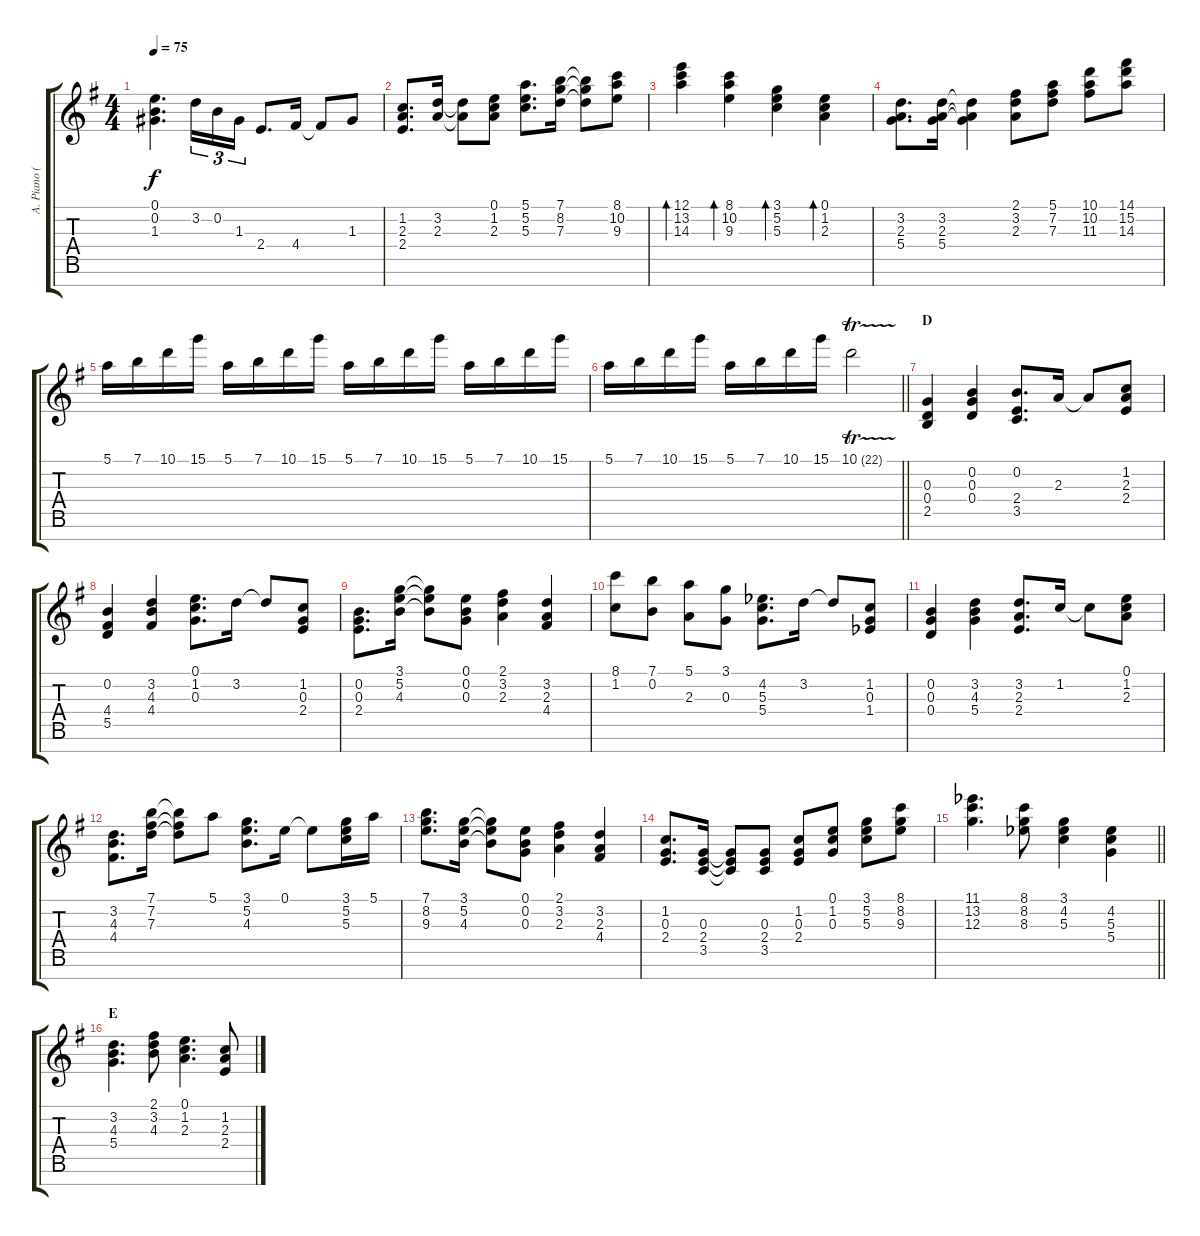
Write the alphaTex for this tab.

\track ("A. Piano (Right Hand)" "A. Piano (") {instrument acousticgrandpiano}
\staff {score tabs}
\tuning (E5 B4 G4 D4 A3 E3 B2) {hide}
\ts (4 4)
\tempo 75
\clef g2
\ks g
(0.1 0.2 1.3).4{d dy f} 3.2.16{tu (3 2)} 0.2.16{tu (3 2)} 1.3.16{tu (3 2)} 2.4.8{d} 4.4.16 4.4{t}.8 1.3.8 |
(1.2 2.3 2.4).8{d} (3.2 2.3).16 (3.2{t} 2.3{t}).8 (0.1 1.2 2.3).8 (5.1 5.2 5.3).8{d} (7.1 8.2 7.3).16 (7.1{t} 8.2{t} 7.3{t}).8 (8.1 10.2 9.3).8 |
(12.1 13.2 14.3).4{bd 120} (8.1 10.2 9.3).4{bd 120} (3.1 5.2 5.3).4{bd 120} (0.1 1.2 2.3).4{bd 120} |
(3.2 2.3 5.4).8{d} (3.2 2.3 5.4).16 (3.2{t} 2.3{t} 5.4{t}).4 (2.1 3.2 2.3).8 (5.1 7.2 7.3).8 (10.1 10.2 11.3).8 (14.1 15.2 14.3).8 |
5.1.16 7.1.16 10.1.16 15.1.16 5.1.16 7.1.16 10.1.16 15.1.16 5.1.16 7.1.16 10.1.16 15.1.16 5.1.16 7.1.16 10.1.16 15.1.16 |
\barLineRight lightlight
5.1.16 7.1.16 10.1.16 15.1.16 5.1.16 7.1.16 10.1.16 15.1.16 10.1{tr (22 32)}.2 |
\section ("" "D")
(0.3 0.4 2.5).4 (0.2 0.3 0.4).4 (0.2 2.4 3.5).8{d} 2.3.16 2.3{t}.8 (1.2 2.3 2.4).8 |
(0.2 4.4 5.5).4 (3.2 4.3 4.4).4 (0.1 1.2 0.3).8{d} 3.2.16 3.2{t}.8 (1.2 0.3 2.4).8 |
(0.2 0.3 2.4).8{d} (3.1 5.2 4.3).16 (3.1{t} 5.2{t} 4.3{t}).8 (0.1 0.2 0.3).8 (2.1 3.2 2.3).4 (3.2 2.3 4.4).4 |
(8.1 1.2).8 (7.1 0.2).8 (5.1 2.3).8 (3.1 0.3).8 (4.2{acc b} 5.3 5.4).8{d} 3.2.16 3.2{t}.8 (1.2 0.3 1.4{acc b}).8 |
(0.2 0.3 0.4).4 (3.2 4.3 5.4).4 (3.2 2.3 2.4).8{d} 1.2.16 1.2{t}.8 (0.1 1.2 2.3).8 |
(3.2 4.3 4.4).8{d} (7.1 7.2 7.3).16 (7.1{t} 7.2{t} 7.3{t}).8 5.1.8 (3.1 5.2 4.3).8{d} 0.1.16 0.1{t}.8 (3.1 5.2 5.3).16 5.1.16 |
(7.1 8.2 9.3).8{d} (3.1 5.2 4.3).16 (3.1{t} 5.2{t} 4.3{t}).8 (0.1 0.2 0.3).8 (2.1 3.2 2.3).4 (3.2 2.3 4.4).4 |
(1.2 0.3 2.4).8{d} (0.3 2.4 3.5).16 (0.3{t} 2.4{t} 3.5{t}).8 (0.3 2.4 3.5).8 (1.2 0.3 2.4).8 (0.1 1.2 0.3).8 (3.1 5.2 5.3).8 (8.1 8.2 9.3).8 |
\barLineRight lightlight
(11.1{acc b} 13.2 12.3).4{d} (8.1 8.2 8.3{acc b}).8 (3.1 4.2{acc b} 5.3).4 (4.2{acc b} 5.3 5.4).4 |
\section ("" "E")
(3.2 4.3 5.4).4{d} (2.1 3.2 4.3).8 (0.1 1.2 2.3).4{d} (1.2 2.3 2.4).8
